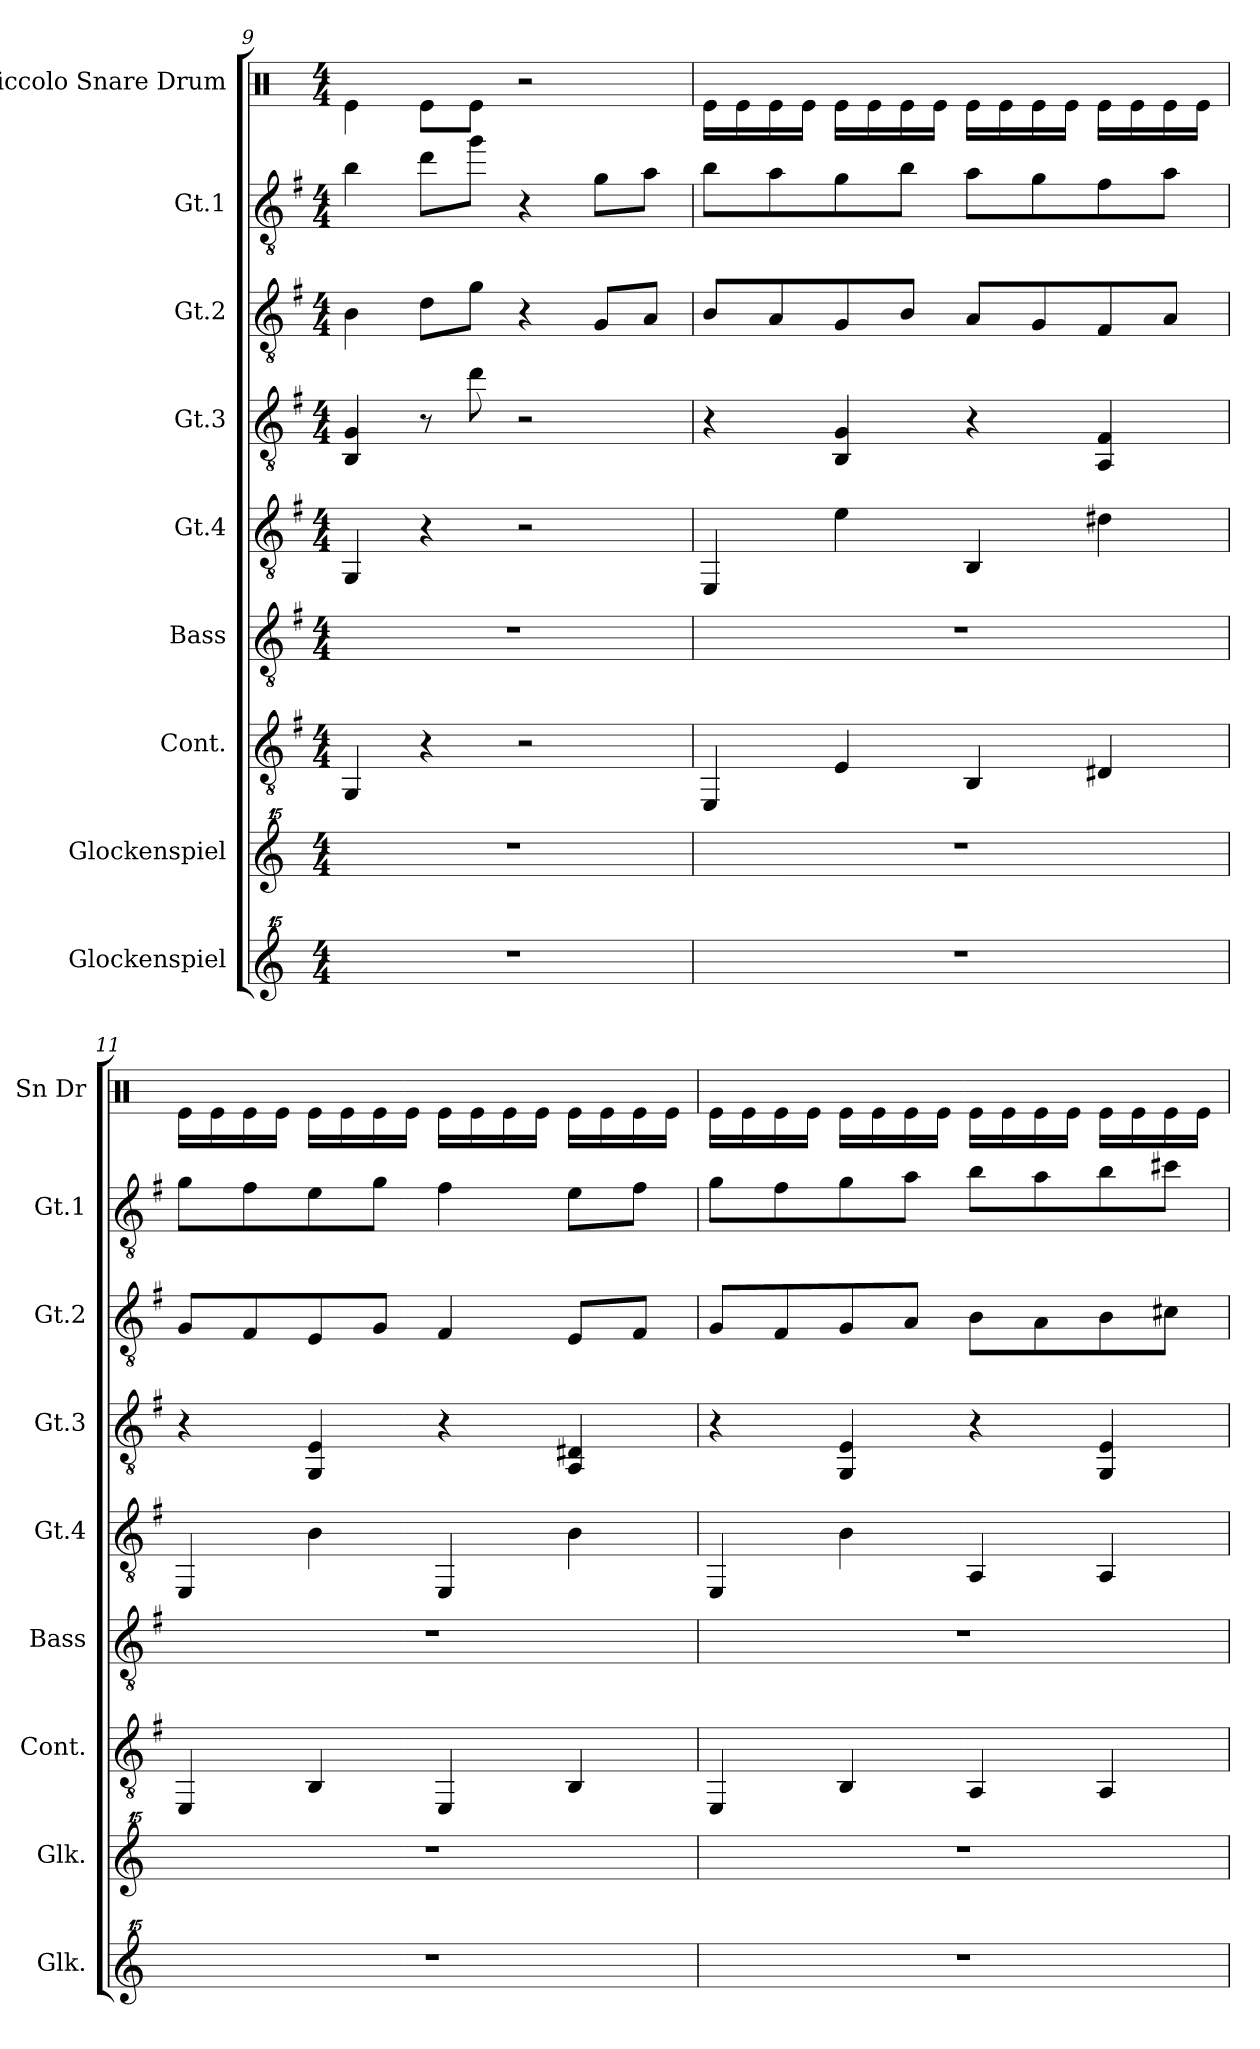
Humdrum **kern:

**kern	**kern	**kern	**kern	**kern	**kern	**kern	**kern	**kern
*part9	*part8	*part7	*part6	*part5	*part4	*part3	*part2	*part1
*staff9	*staff8	*staff7	*staff6	*staff5	*staff4	*staff3	*staff2	*staff1
*I"Glockenspiel	*I"Glockenspiel	*I"Cont.	*I"Bass	*I"Gt.4	*I"Gt.3	*I"Gt.2	*I"Gt.1	*I"Piccolo Snare Drum
*I'Glk.	*I'Glk.	*I'Cont.	*I'Bass	*I'Gt.4	*I'Gt.3	*I'Gt.2	*I'Gt.1	*I'Sn Dr
*clefG^^2	*clefG^^2	*clefGv2	*clefGv2	*clefGv2	*clefGv2	*clefGv2	*clefGv2	*clefX
*k[]	*k[]	*k[f#]	*k[f#]	*k[f#]	*k[f#]	*k[f#]	*k[f#]	*k[]
*M4/4	*M4/4	*M4/4	*M4/4	*M4/4	*M4/4	*M4/4	*M4/4	*M4/4
=9	=9	=9	=9	=9	=9	=9	=9	=9
1r	1r	4GG/	1r	4GG/	4BB/ 4G/	4B\	4b\	4Re\
.	.	4r	.	4r	8r	8d\L	8dd\L	8Re\L
.	.	.	.	.	8dd\	8g\J	8gg\J	8Re\J
.	.	2r	.	2r	2r	4r	4r	2r
.	.	.	.	.	.	8G/L	8g\L	.
.	.	.	.	.	.	8A/J	8a\J	.
!!LO:PB:g=z
=10	=10	=10	=10	=10	=10	=10	=10	=10
1r	1r	4EE/	1r	4EE/	4r	8B/L	8b\L	16Re\LL
.	.	.	.	.	.	.	.	16Re\
.	.	.	.	.	.	8A/	8a\	16Re\
.	.	.	.	.	.	.	.	16Re\JJ
.	.	4E/	.	4e\	4BB/ 4G/	8G/	8g\	16Re\LL
.	.	.	.	.	.	.	.	16Re\
.	.	.	.	.	.	8B/J	8b\J	16Re\
.	.	.	.	.	.	.	.	16Re\JJ
.	.	4BB/	.	4BB/	4r	8A/L	8a\L	16Re\LL
.	.	.	.	.	.	.	.	16Re\
.	.	.	.	.	.	8G/	8g\	16Re\
.	.	.	.	.	.	.	.	16Re\JJ
.	.	4D#X/	.	4d#X\	4AA/ 4F#/	8F#/	8f#\	16Re\LL
.	.	.	.	.	.	.	.	16Re\
.	.	.	.	.	.	8A/J	8a\J	16Re\
.	.	.	.	.	.	.	.	16Re\JJ
=11	=11	=11	=11	=11	=11	=11	=11	=11
1r	1r	4EE/	1r	4EE/	4r	8G/L	8g\L	16Re\LL
.	.	.	.	.	.	.	.	16Re\
.	.	.	.	.	.	8F#/	8f#\	16Re\
.	.	.	.	.	.	.	.	16Re\JJ
.	.	4BB/	.	4B\	4GG/ 4E/	8E/	8e\	16Re\LL
.	.	.	.	.	.	.	.	16Re\
.	.	.	.	.	.	8G/J	8g\J	16Re\
.	.	.	.	.	.	.	.	16Re\JJ
.	.	4EE/	.	4EE/	4r	4F#/	4f#\	16Re\LL
.	.	.	.	.	.	.	.	16Re\
.	.	.	.	.	.	.	.	16Re\
.	.	.	.	.	.	.	.	16Re\JJ
.	.	4BB/	.	4B\	4AA/ 4D#X/	8E/L	8e\L	16Re\LL
.	.	.	.	.	.	.	.	16Re\
.	.	.	.	.	.	8F#/J	8f#\J	16Re\
.	.	.	.	.	.	.	.	16Re\JJ
!!LO:PB:g=z
=12	=12	=12	=12	=12	=12	=12	=12	=12
1r	1r	4EE/	1r	4EE/	4r	8G/L	8g\L	16Re\LL
.	.	.	.	.	.	.	.	16Re\
.	.	.	.	.	.	8F#/	8f#\	16Re\
.	.	.	.	.	.	.	.	16Re\JJ
.	.	4BB/	.	4B\	4GG/ 4E/	8G/	8g\	16Re\LL
.	.	.	.	.	.	.	.	16Re\
.	.	.	.	.	.	8A/J	8a\J	16Re\
.	.	.	.	.	.	.	.	16Re\JJ
.	.	4AA/	.	4AA/	4r	8B\L	8b\L	16Re\LL
.	.	.	.	.	.	.	.	16Re\
.	.	.	.	.	.	8A\	8a\	16Re\
.	.	.	.	.	.	.	.	16Re\JJ
.	.	4AA/	.	4AA/	4GG/ 4E/	8B\	8b\	16Re\LL
.	.	.	.	.	.	.	.	16Re\
.	.	.	.	.	.	8c#X\J	8cc#X\J	16Re\
.	.	.	.	.	.	.	.	16Re\JJ
=	=	=	=	=	=	=	=	=
*-	*-	*-	*-	*-	*-	*-	*-	*-
